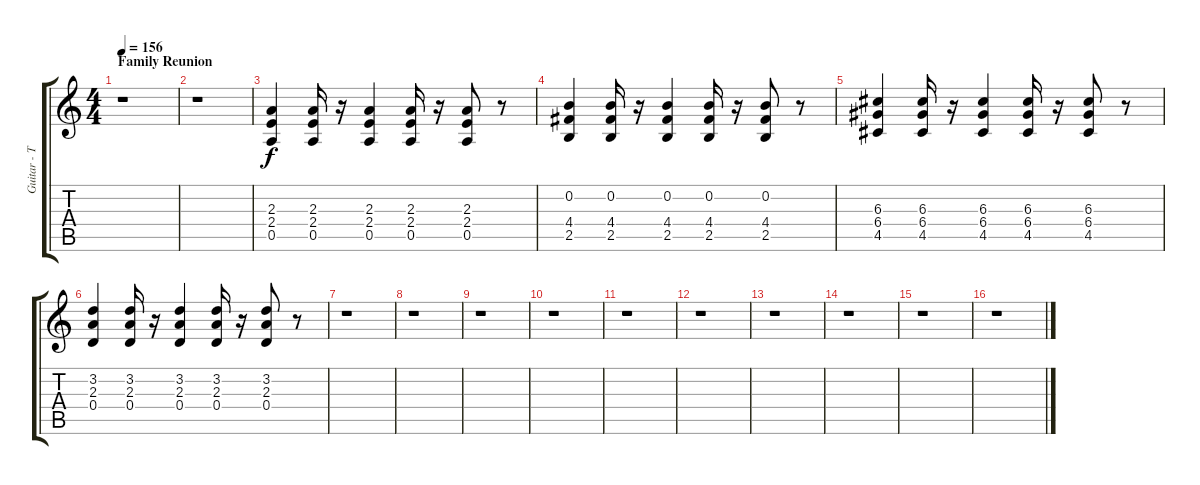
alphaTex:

\track ("Guitar - Tom Mattew Delonge" "Guitar - T") {instrument overdrivenguitar}
\staff {score tabs}
\tuning (E4 B3 G3 D3 A2 E2) {hide}
\ts (4 4)
\section ("" "Family Reunion")
\tempo 156
\clef g2
\ks c
r.1{dy f} |
r.1 |
(2.3 2.4 0.5).4 (2.3 2.4 0.5).16 r.16 (2.3 2.4 0.5).4 (2.3 2.4 0.5).16 r.16 (2.3 2.4 0.5).8 r.8 |
(0.2 4.4 2.5).4 (0.2 4.4 2.5).16 r.16 (0.2 4.4 2.5).4 (0.2 4.4 2.5).16 r.16 (0.2 4.4 2.5).8 r.8 |
(6.3 6.4 4.5).4 (6.3 6.4 4.5).16 r.16 (6.3 6.4 4.5).4 (6.3 6.4 4.5).16 r.16 (6.3 6.4 4.5).8 r.8 |
(3.2 2.3 0.4).4 (3.2 2.3 0.4).16 r.16 (3.2 2.3 0.4).4 (3.2 2.3 0.4).16 r.16 (3.2 2.3 0.4).8 r.8 |
r.1 |
r.1 |
r.1 |
r.1 |
r.1 |
r.1 |
r.1 |
r.1 |
r.1 |
r.1
